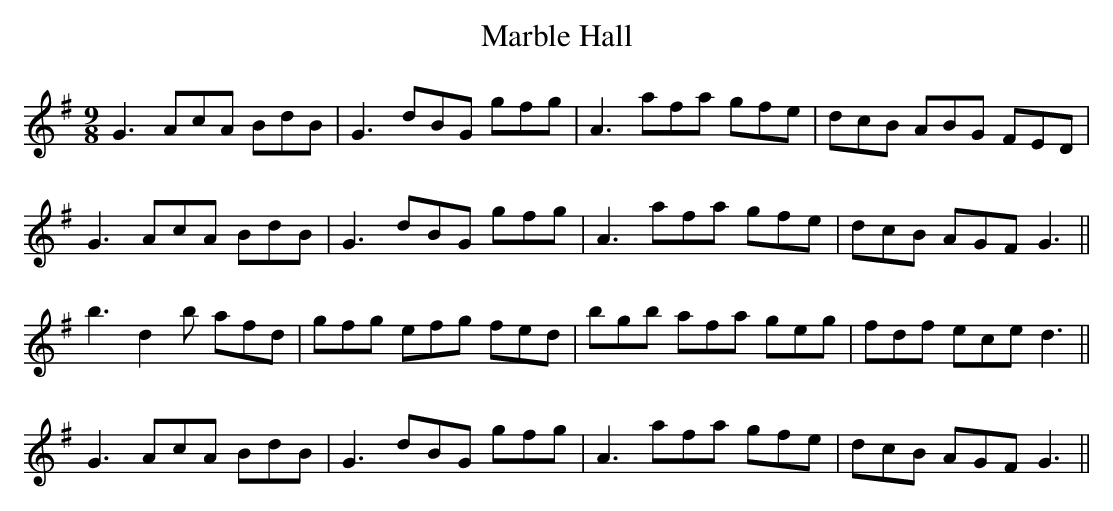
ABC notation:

X:1
T:Marble Hall
M:9/8
L:1/8
K:G
G3 AcA BdB|G3 dBG gfg|A3 afa gfe|dcB ABG FED|
G3 AcA BdB|G3 dBG gfg|A3 afa gfe|dcB AGF G3||
b3 d2b afd|gfg efg fed|bgb afa geg|fdf ece d3||
G3 AcA BdB|G3 dBG gfg|A3 afa gfe|dcB AGF G3||
